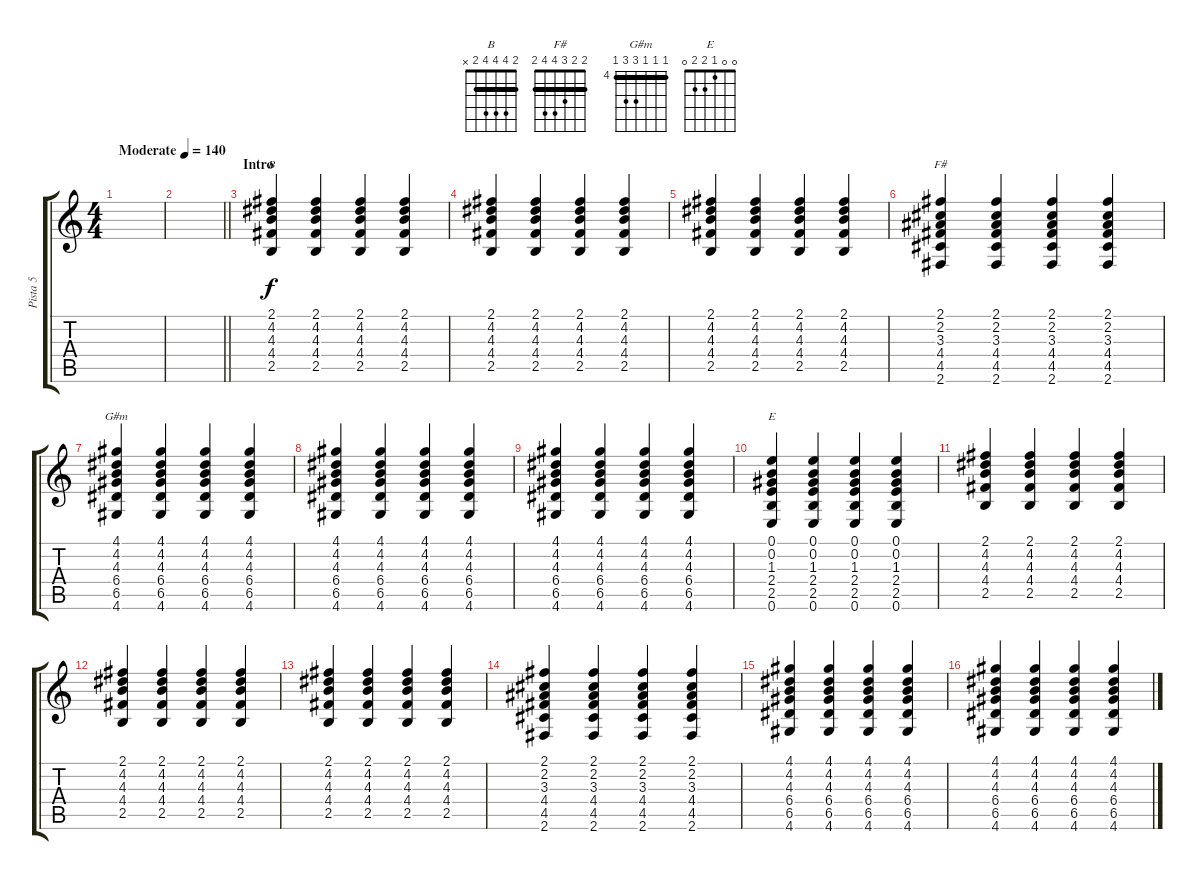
\track ("Pista 5" "Pista 5") {instrument acousticguitarsteel}
\staff {score tabs}
\tuning (E4 B3 G3 D3 A2 E2) {hide}
\chord ("B" 2 4 4 4 2 x) {barre 2}
\chord ("F#" 2 2 3 4 4 2) {barre 2}
\chord ("G#m" 4 4 4 6 6 4) {firstfret 4 barre 4}
\chord ("E" 0 0 1 2 2 0)
\ts (4 4)
\tempo (140 "Moderate")
\clef g2
\ks c
|
\barLineRight lightlight
|
\section ("" "Intro")
(2.1 4.2 4.3 4.4 2.5).4{ch "B"} (2.1 4.2 4.3 4.4 2.5).4 (2.1 4.2 4.3 4.4 2.5).4 (2.1 4.2 4.3 4.4 2.5).4 |
(2.1 4.2 4.3 4.4 2.5).4 (2.1 4.2 4.3 4.4 2.5).4 (2.1 4.2 4.3 4.4 2.5).4 (2.1 4.2 4.3 4.4 2.5).4 |
(2.1 4.2 4.3 4.4 2.5).4 (2.1 4.2 4.3 4.4 2.5).4 (2.1 4.2 4.3 4.4 2.5).4 (2.1 4.2 4.3 4.4 2.5).4 |
(2.1 2.2 3.3 4.4 4.5 2.6).4{ch "F#"} (2.1 2.2 3.3 4.4 4.5 2.6).4 (2.1 2.2 3.3 4.4 4.5 2.6).4 (2.1 2.2 3.3 4.4 4.5 2.6).4 |
(4.1 4.2 4.3 6.4 6.5 4.6).4{ch "G#m"} (4.1 4.2 4.3 6.4 6.5 4.6).4 (4.1 4.2 4.3 6.4 6.5 4.6).4 (4.1 4.2 4.3 6.4 6.5 4.6).4 |
(4.1 4.2 4.3 6.4 6.5 4.6).4 (4.1 4.2 4.3 6.4 6.5 4.6).4 (4.1 4.2 4.3 6.4 6.5 4.6).4 (4.1 4.2 4.3 6.4 6.5 4.6).4 |
(4.1 4.2 4.3 6.4 6.5 4.6).4 (4.1 4.2 4.3 6.4 6.5 4.6).4 (4.1 4.2 4.3 6.4 6.5 4.6).4 (4.1 4.2 4.3 6.4 6.5 4.6).4 |
(0.1 0.2 1.3 2.4 2.5 0.6).4{ch "E"} (0.1 0.2 1.3 2.4 2.5 0.6).4 (0.1 0.2 1.3 2.4 2.5 0.6).4 (0.1 0.2 1.3 2.4 2.5 0.6).4 |
(2.1 4.2 4.3 4.4 2.5).4 (2.1 4.2 4.3 4.4 2.5).4 (2.1 4.2 4.3 4.4 2.5).4 (2.1 4.2 4.3 4.4 2.5).4 |
(2.1 4.2 4.3 4.4 2.5).4 (2.1 4.2 4.3 4.4 2.5).4 (2.1 4.2 4.3 4.4 2.5).4 (2.1 4.2 4.3 4.4 2.5).4 |
(2.1 4.2 4.3 4.4 2.5).4 (2.1 4.2 4.3 4.4 2.5).4 (2.1 4.2 4.3 4.4 2.5).4 (2.1 4.2 4.3 4.4 2.5).4 |
(2.1 2.2 3.3 4.4 4.5 2.6).4 (2.1 2.2 3.3 4.4 4.5 2.6).4 (2.1 2.2 3.3 4.4 4.5 2.6).4 (2.1 2.2 3.3 4.4 4.5 2.6).4 |
(4.1 4.2 4.3 6.4 6.5 4.6).4 (4.1 4.2 4.3 6.4 6.5 4.6).4 (4.1 4.2 4.3 6.4 6.5 4.6).4 (4.1 4.2 4.3 6.4 6.5 4.6).4 |
(4.1 4.2 4.3 6.4 6.5 4.6).4 (4.1 4.2 4.3 6.4 6.5 4.6).4 (4.1 4.2 4.3 6.4 6.5 4.6).4 (4.1 4.2 4.3 6.4 6.5 4.6).4
